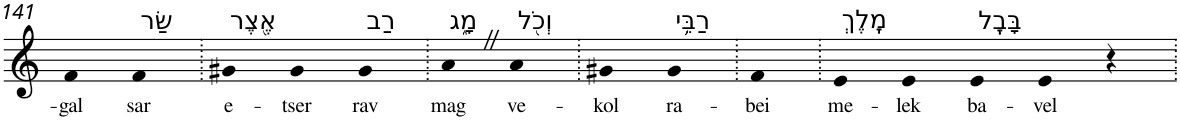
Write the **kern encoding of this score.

**kern	**text
*part1	*part1
*staff1	*staff1
*I"Piano	*
*I'Pno	*
!!LO:PB:g=z
*clefG2	*
*k[]	*
=141	=141
!	!LO:LY:b
4f	-gal
!LO:TX:a:t=שַׂר	!
!	!LO:LY:b
4f	sar
=142.	=142.
!LO:TX:a:t=אֶ֖צֶר	!
!	!LO:LY:b
4g#X	e-
!	!LO:LY:b
4g#	-tser
!LO:TX:a:t=רַב	!
!	!LO:LY:b
4g#	rav
=143.	=143.
!LO:TX:a:t=מָ֑ג	!
!	!LO:LY:b
4aZ	mag
!LO:TX:a:t=וְכֹ֖ל	!
!	!LO:LY:b
4a	ve-
=144.	=144.
!	!LO:LY:b
4g#X	-kol
!LO:TX:a:t=רַבֵּ֥י	!
!	!LO:LY:b
4g#	ra-
=145.	=145.
!	!LO:LY:b
4f	-bei
=146.	=146.
!LO:TX:a:t=מֶֽלֶךְ	!
!	!LO:LY:b
4e	me-
!	!LO:LY:b
4e	-lek
!LO:TX:a:t=בָּבֶֽל	!
!	!LO:LY:b
4e	ba-
!	!LO:LY:b
4e	-vel
4r	.
=.	=.
*-	*-
